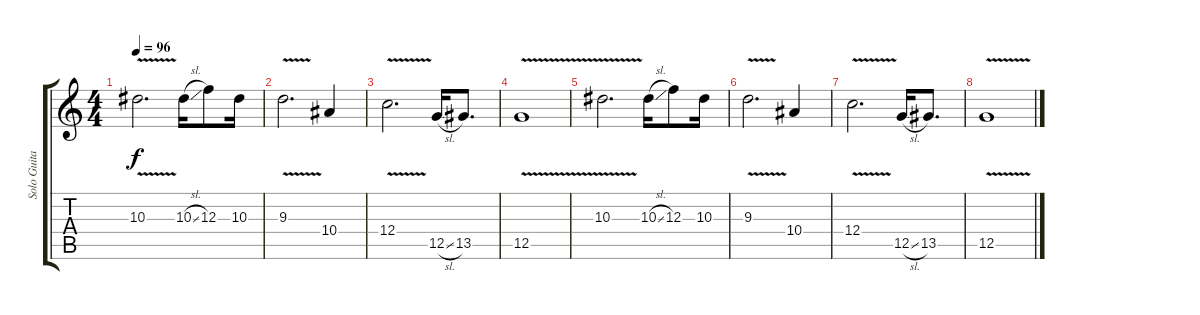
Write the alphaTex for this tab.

\track ("Solo Guitar" "Solo Guita") {instrument distortionguitar}
\staff {score tabs}
\tuning (D4 A3 F3 C3 G2 C2) {hide}
\ts (4 4)
\tempo 96
\clef g2
\ks c
10.3{v}.2{d dy f} 10.3{sl}.16 12.3.8 10.3.16 |
9.3{v}.2{d} 10.4.4 |
12.4{v}.2{d} 12.5{sl}.16 13.5.8{d} |
12.5{v}.1{volume 0} |
10.3{v}.2{d} 10.3{sl}.16 12.3.8 10.3.16 |
9.3{v}.2{d} 10.4.4 |
12.4{v}.2{d} 12.5{sl}.16 13.5.8{d} |
12.5{v}.1
